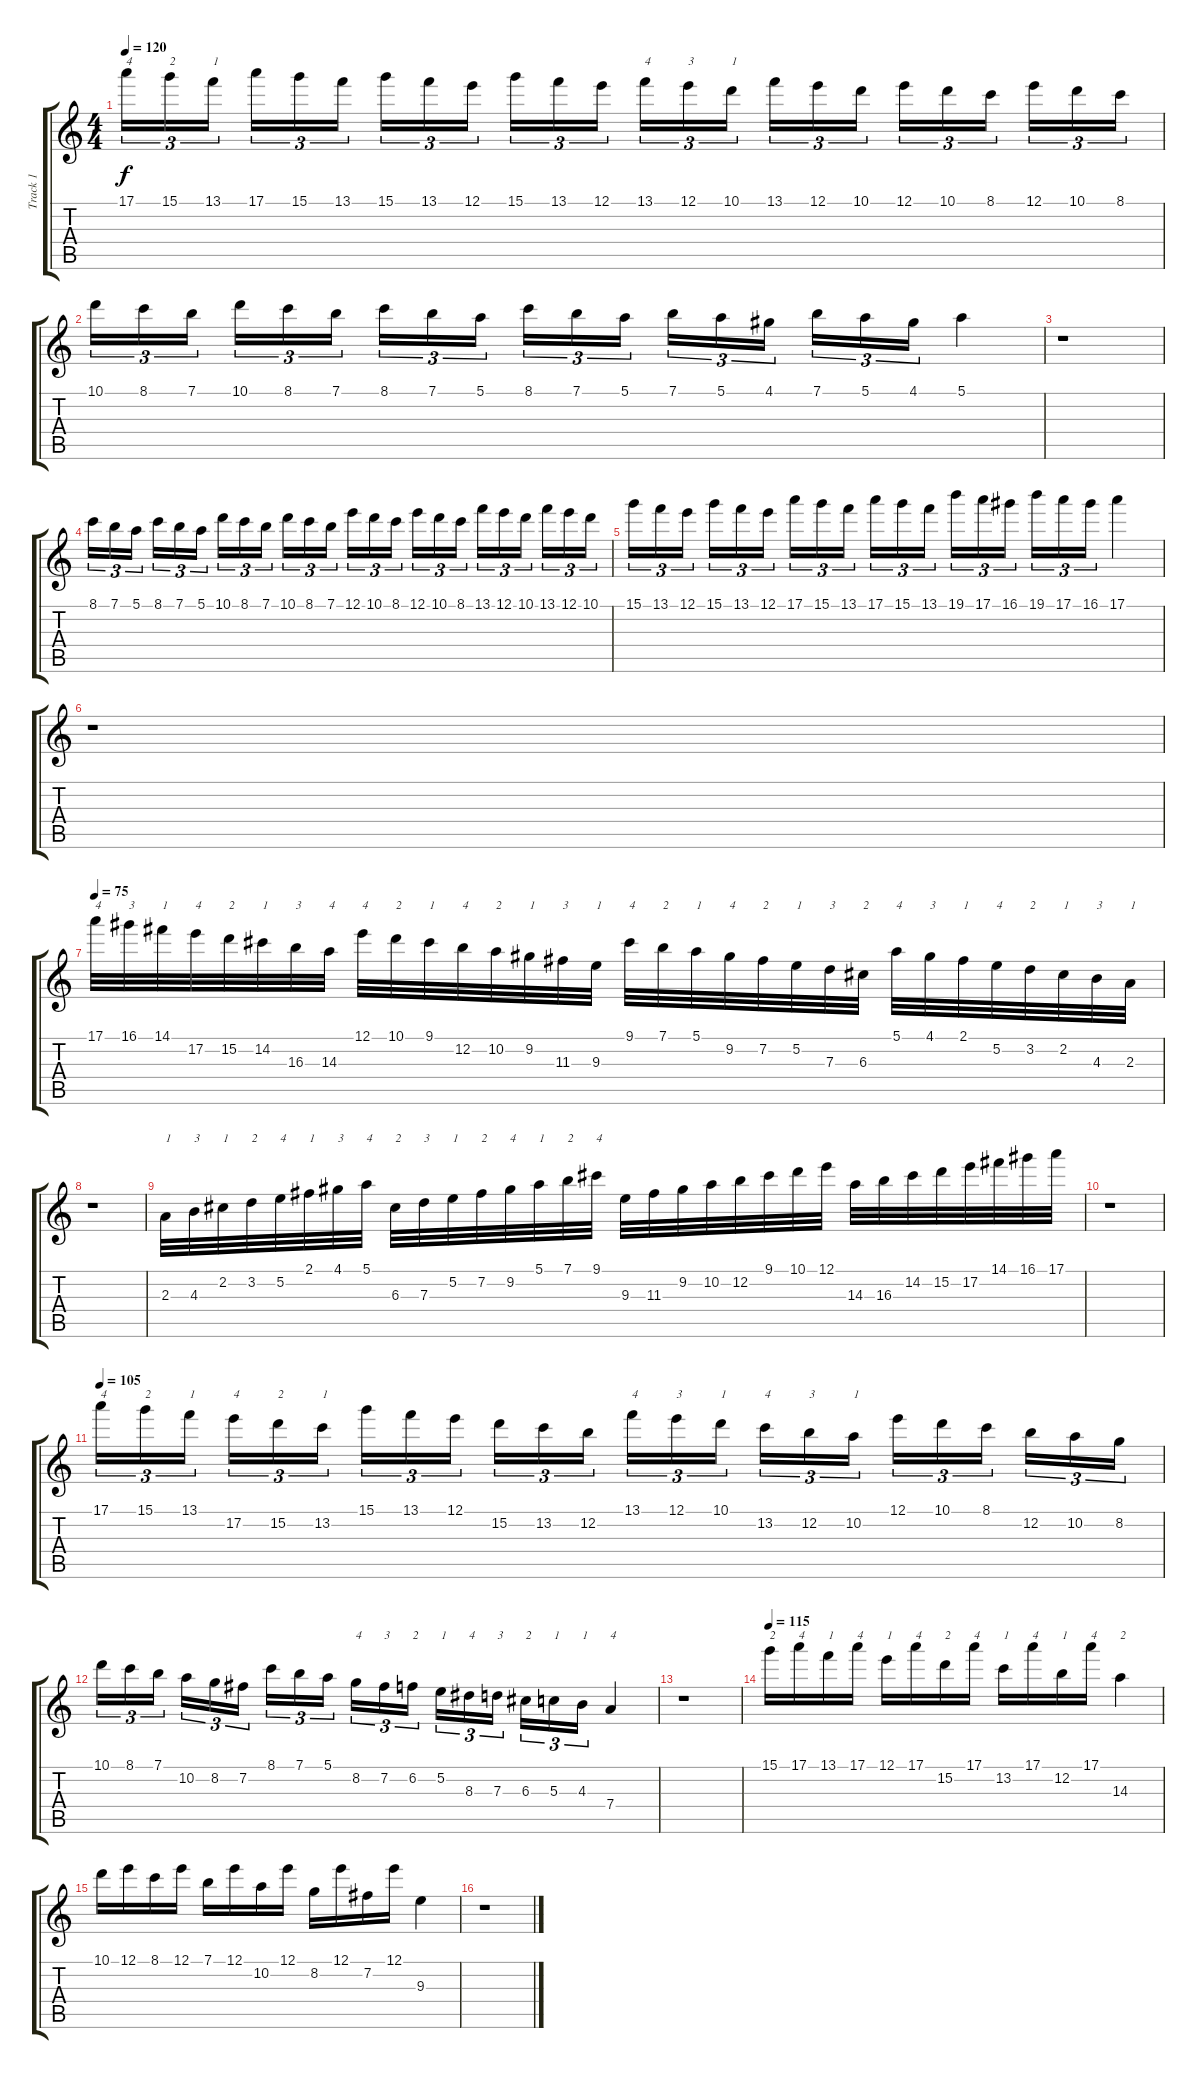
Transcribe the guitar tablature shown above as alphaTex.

\track ("Track 1" "Track 1") {instrument distortionguitar}
\staff {score tabs}
\tuning (E4 B3 G3 D3 A2 E2) {hide}
\ts (4 4)
\tempo 120
\tempo 100
\tempo 120
\clef g2
\ks c
17.1.16{tu (3 2) txt "4" dy f instrument distortionguitar} 15.1.16{tu (3 2) txt "2"} 13.1.16{tu (3 2) txt "1"} 17.1.16{tu (3 2)} 15.1.16{tu (3 2)} 13.1.16{tu (3 2)} 15.1.16{tu (3 2)} 13.1.16{tu (3 2)} 12.1.16{tu (3 2)} 15.1.16{tu (3 2)} 13.1.16{tu (3 2)} 12.1.16{tu (3 2)} 13.1.16{tu (3 2) txt "4"} 12.1.16{tu (3 2) txt "3"} 10.1.16{tu (3 2) txt "1"} 13.1.16{tu (3 2)} 12.1.16{tu (3 2)} 10.1.16{tu (3 2)} 12.1.16{tu (3 2)} 10.1.16{tu (3 2)} 8.1.16{tu (3 2)} 12.1.16{tu (3 2)} 10.1.16{tu (3 2)} 8.1.16{tu (3 2)} |
10.1.16{tu (3 2)} 8.1.16{tu (3 2)} 7.1.16{tu (3 2)} 10.1.16{tu (3 2)} 8.1.16{tu (3 2)} 7.1.16{tu (3 2)} 8.1.16{tu (3 2)} 7.1.16{tu (3 2)} 5.1.16{tu (3 2)} 8.1.16{tu (3 2)} 7.1.16{tu (3 2)} 5.1.16{tu (3 2)} 7.1.16{tu (3 2)} 5.1.16{tu (3 2)} 4.1.16{tu (3 2)} 7.1.16{tu (3 2)} 5.1.16{tu (3 2)} 4.1.16{tu (3 2)} 5.1.4 |
r.1 |
8.1.16{tu (3 2)} 7.1.16{tu (3 2)} 5.1.16{tu (3 2)} 8.1.16{tu (3 2)} 7.1.16{tu (3 2)} 5.1.16{tu (3 2)} 10.1.16{tu (3 2)} 8.1.16{tu (3 2)} 7.1.16{tu (3 2)} 10.1.16{tu (3 2)} 8.1.16{tu (3 2)} 7.1.16{tu (3 2)} 12.1.16{tu (3 2)} 10.1.16{tu (3 2)} 8.1.16{tu (3 2)} 12.1.16{tu (3 2)} 10.1.16{tu (3 2)} 8.1.16{tu (3 2)} 13.1.16{tu (3 2)} 12.1.16{tu (3 2)} 10.1.16{tu (3 2)} 13.1.16{tu (3 2)} 12.1.16{tu (3 2)} 10.1.16{tu (3 2)} |
15.1.16{tu (3 2)} 13.1.16{tu (3 2)} 12.1.16{tu (3 2)} 15.1.16{tu (3 2)} 13.1.16{tu (3 2)} 12.1.16{tu (3 2)} 17.1.16{tu (3 2)} 15.1.16{tu (3 2)} 13.1.16{tu (3 2)} 17.1.16{tu (3 2)} 15.1.16{tu (3 2)} 13.1.16{tu (3 2)} 19.1.16{tu (3 2)} 17.1.16{tu (3 2)} 16.1.16{tu (3 2)} 19.1.16{tu (3 2)} 17.1.16{tu (3 2)} 16.1.16{tu (3 2)} 17.1.4 |
r.1 |
\tempo 75
17.1.32{txt "4"} 16.1.32{txt "3"} 14.1.32{txt "1"} 17.2.32{txt "4"} 15.2.32{txt "2"} 14.2.32{txt "1"} 16.3.32{txt "3"} 14.3.32{txt "4"} 12.1.32{txt "4"} 10.1.32{txt "2"} 9.1.32{txt "1"} 12.2.32{txt "4"} 10.2.32{txt "2"} 9.2.32{txt "1"} 11.3.32{txt "3"} 9.3.32{txt "1"} 9.1.32{txt "4"} 7.1.32{txt "2"} 5.1.32{txt "1"} 9.2.32{txt "4"} 7.2.32{txt "2"} 5.2.32{txt "1"} 7.3.32{txt "3"} 6.3.32{txt "2"} 5.1.32{txt "4"} 4.1.32{txt "3"} 2.1.32{txt "1"} 5.2.32{txt "4"} 3.2.32{txt "2"} 2.2.32{txt "1"} 4.3.32{txt "3"} 2.3.32{txt "1"} |
r.1 |
2.3.32{txt "1"} 4.3.32{txt "3"} 2.2.32{txt "1"} 3.2.32{txt "2"} 5.2.32{txt "4"} 2.1.32{txt "1"} 4.1.32{txt "3"} 5.1.32{txt "4"} 6.3.32{txt "2"} 7.3.32{txt "3"} 5.2.32{txt "1"} 7.2.32{txt "2"} 9.2.32{txt "4"} 5.1.32{txt "1"} 7.1.32{txt "2"} 9.1.32{txt "4"} 9.3.32 11.3.32 9.2.32 10.2.32 12.2.32 9.1.32 10.1.32 12.1.32 14.3.32 16.3.32 14.2.32 15.2.32 17.2.32 14.1.32 16.1.32 17.1.32 |
r.1 |
\tempo 105
17.1.16{tu (3 2) txt "4"} 15.1.16{tu (3 2) txt "2"} 13.1.16{tu (3 2) txt "1"} 17.2.16{tu (3 2) txt "4"} 15.2.16{tu (3 2) txt "2"} 13.2.16{tu (3 2) txt "1"} 15.1.16{tu (3 2)} 13.1.16{tu (3 2)} 12.1.16{tu (3 2)} 15.2.16{tu (3 2)} 13.2.16{tu (3 2)} 12.2.16{tu (3 2)} 13.1.16{tu (3 2) txt "4"} 12.1.16{tu (3 2) txt "3"} 10.1.16{tu (3 2) txt "1"} 13.2.16{tu (3 2) txt "4"} 12.2.16{tu (3 2) txt "3"} 10.2.16{tu (3 2) txt "1"} 12.1.16{tu (3 2)} 10.1.16{tu (3 2)} 8.1.16{tu (3 2)} 12.2.16{tu (3 2)} 10.2.16{tu (3 2)} 8.2.16{tu (3 2)} |
10.1.16{tu (3 2)} 8.1.16{tu (3 2)} 7.1.16{tu (3 2)} 10.2.16{tu (3 2)} 8.2.16{tu (3 2)} 7.2.16{tu (3 2)} 8.1.16{tu (3 2)} 7.1.16{tu (3 2)} 5.1.16{tu (3 2)} 8.2.16{tu (3 2) txt "4"} 7.2.16{tu (3 2) txt "3"} 6.2.16{tu (3 2) txt "2"} 5.2.16{tu (3 2) txt "1"} 8.3.16{tu (3 2) txt "4"} 7.3.16{tu (3 2) txt "3"} 6.3.16{tu (3 2) txt "2"} 5.3.16{tu (3 2) txt "1"} 4.3.16{tu (3 2) txt "1"} 7.4.4{txt "4"} |
r.1 |
\tempo 115
15.1.16{txt "2"} 17.1.16{txt "4"} 13.1.16{txt "1"} 17.1.16{txt "4"} 12.1.16{txt "1"} 17.1.16{txt "4"} 15.2.16{txt "2"} 17.1.16{txt "4"} 13.2.16{txt "1"} 17.1.16{txt "4"} 12.2.16{txt "1"} 17.1.16{txt "4"} 14.3.4{txt "2"} |
10.1.16 12.1.16 8.1.16 12.1.16 7.1.16 12.1.16 10.2.16 12.1.16 8.2.16 12.1.16 7.2.16 12.1.16 9.3.4 |
r.1
